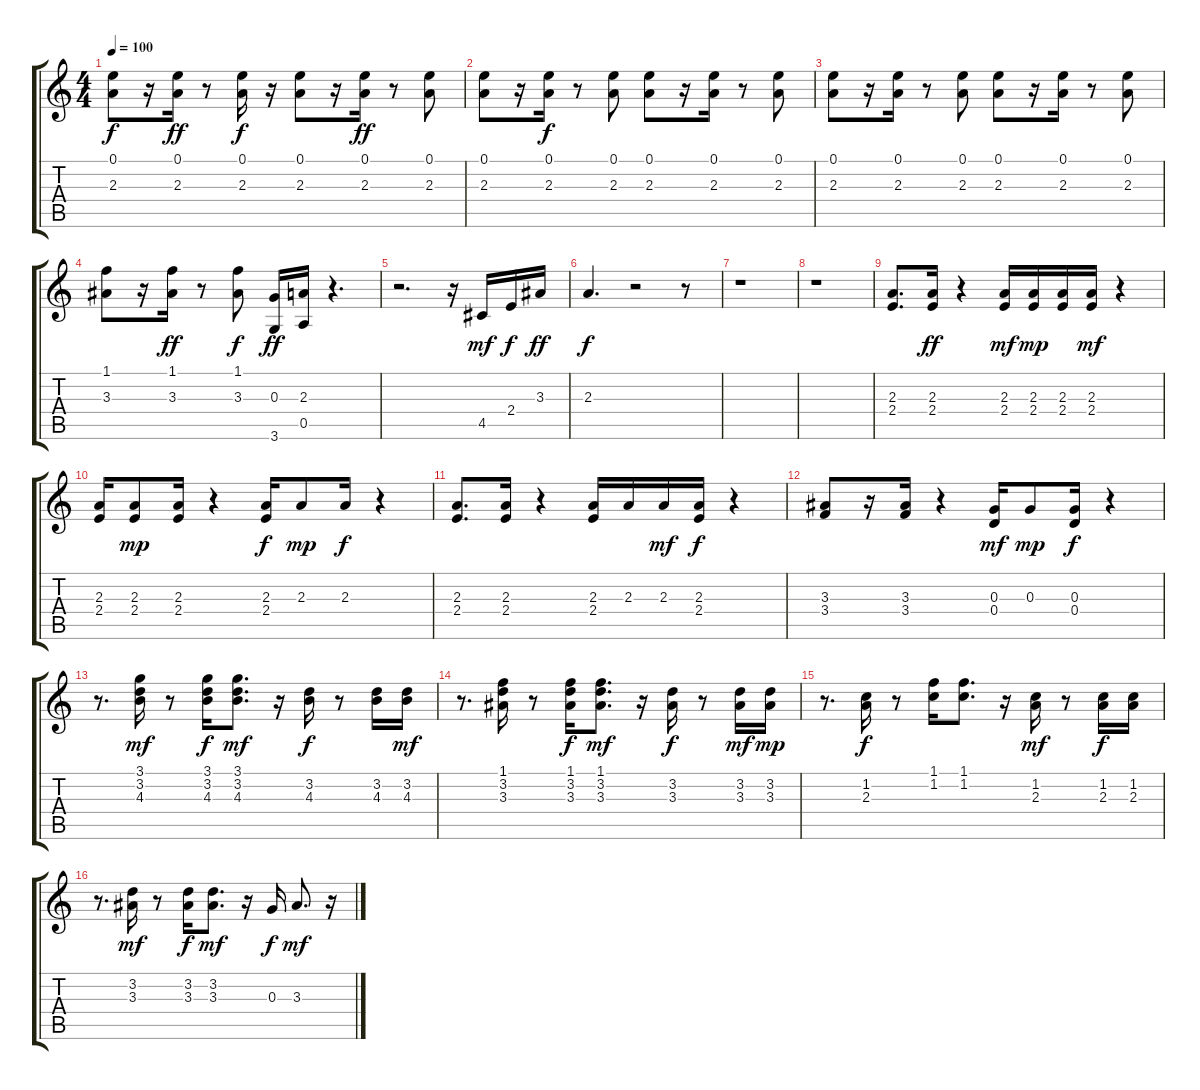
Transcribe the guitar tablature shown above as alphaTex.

\track "" {instrument electricbassfinger}
\staff {score tabs}
\tuning (E4 B3 G3 D3 A2 E2) {hide}
\ts (4 4)
\tempo 100
\clef g2
\ks c
(0.1 2.3).8{dy f} r.16 (0.1 2.3).16{dy ff} r.8 (0.1 2.3).16{dy f} r.16 (0.1 2.3).8 r.16 (0.1 2.3).16{dy ff} r.8 (0.1 2.3).8 |
(0.1 2.3).8 r.16 (0.1 2.3).16{dy f} r.8 (0.1 2.3).8 (0.1 2.3).8 r.16 (0.1 2.3).16 r.8 (0.1 2.3).8 |
(0.1 2.3).8 r.16 (0.1 2.3).16 r.8 (0.1 2.3).8 (0.1 2.3).8 r.16 (0.1 2.3).16 r.8 (0.1 2.3).8 |
(1.1 3.3).8 r.16 (1.1 3.3).16{dy ff} r.8 (1.1 3.3).8{dy f} (0.3 3.6).16{dy ff} (2.3 0.5).16 r.4{d} |
r.2{d} r.16 4.5.16{dy mf} 2.4.16{dy f} 3.3.16{dy ff} |
2.3.4{d dy f} r.2 r.8 |
r.1 |
r.1 |
(2.3 2.4).8{d} (2.3 2.4).16{dy ff} r.4 (2.3 2.4).16{dy mf} (2.3 2.4).16{dy mp} (2.3 2.4).16 (2.3 2.4).16{dy mf} r.4 |
(2.3 2.4).16 (2.3 2.4).8{dy mp} (2.3 2.4).16 r.4 (2.3 2.4).16{dy f} 2.3.8{dy mp} 2.3.16{dy f} r.4 |
(2.3 2.4).8{d} (2.3 2.4).16 r.4 (2.3 2.4).16 2.3.16 2.3.16{dy mf} (2.3 2.4).16{dy f} r.4 |
(3.3 3.4).8 r.16 (3.3 3.4).16 r.4 (0.3 0.4).16{dy mf} 0.3.8{dy mp} (0.3 0.4).16{dy f} r.4 |
r.8{d} (3.1 3.2 4.3).16{dy mf} r.8 (3.1 3.2 4.3).16{dy f} (3.1 3.2 4.3).8{d dy mf} r.16 (3.2 4.3).16{dy f} r.8 (3.2 4.3).16 (3.2 4.3).16{dy mf} |
r.8{d} (1.1 3.2 3.3).16 r.8 (1.1 3.2 3.3).16{dy f} (1.1 3.2 3.3).8{d dy mf} r.16 (3.2 3.3).16{dy f} r.8 (3.2 3.3).16{dy mf} (3.2 3.3).16{dy mp} |
r.8{d} (1.2 2.3).16{dy f} r.8 (1.1 1.2).16 (1.1 1.2).8{d} r.16 (1.2 2.3).16{dy mf} r.8 (1.2 2.3).16{dy f} (1.2 2.3).16 |
r.8{d} (3.2 3.3).16{dy mf} r.8 (3.2 3.3).16{dy f} (3.2 3.3).8{d dy mf} r.16 0.3.16{dy f} 3.3.8{d dy mf} r.16
